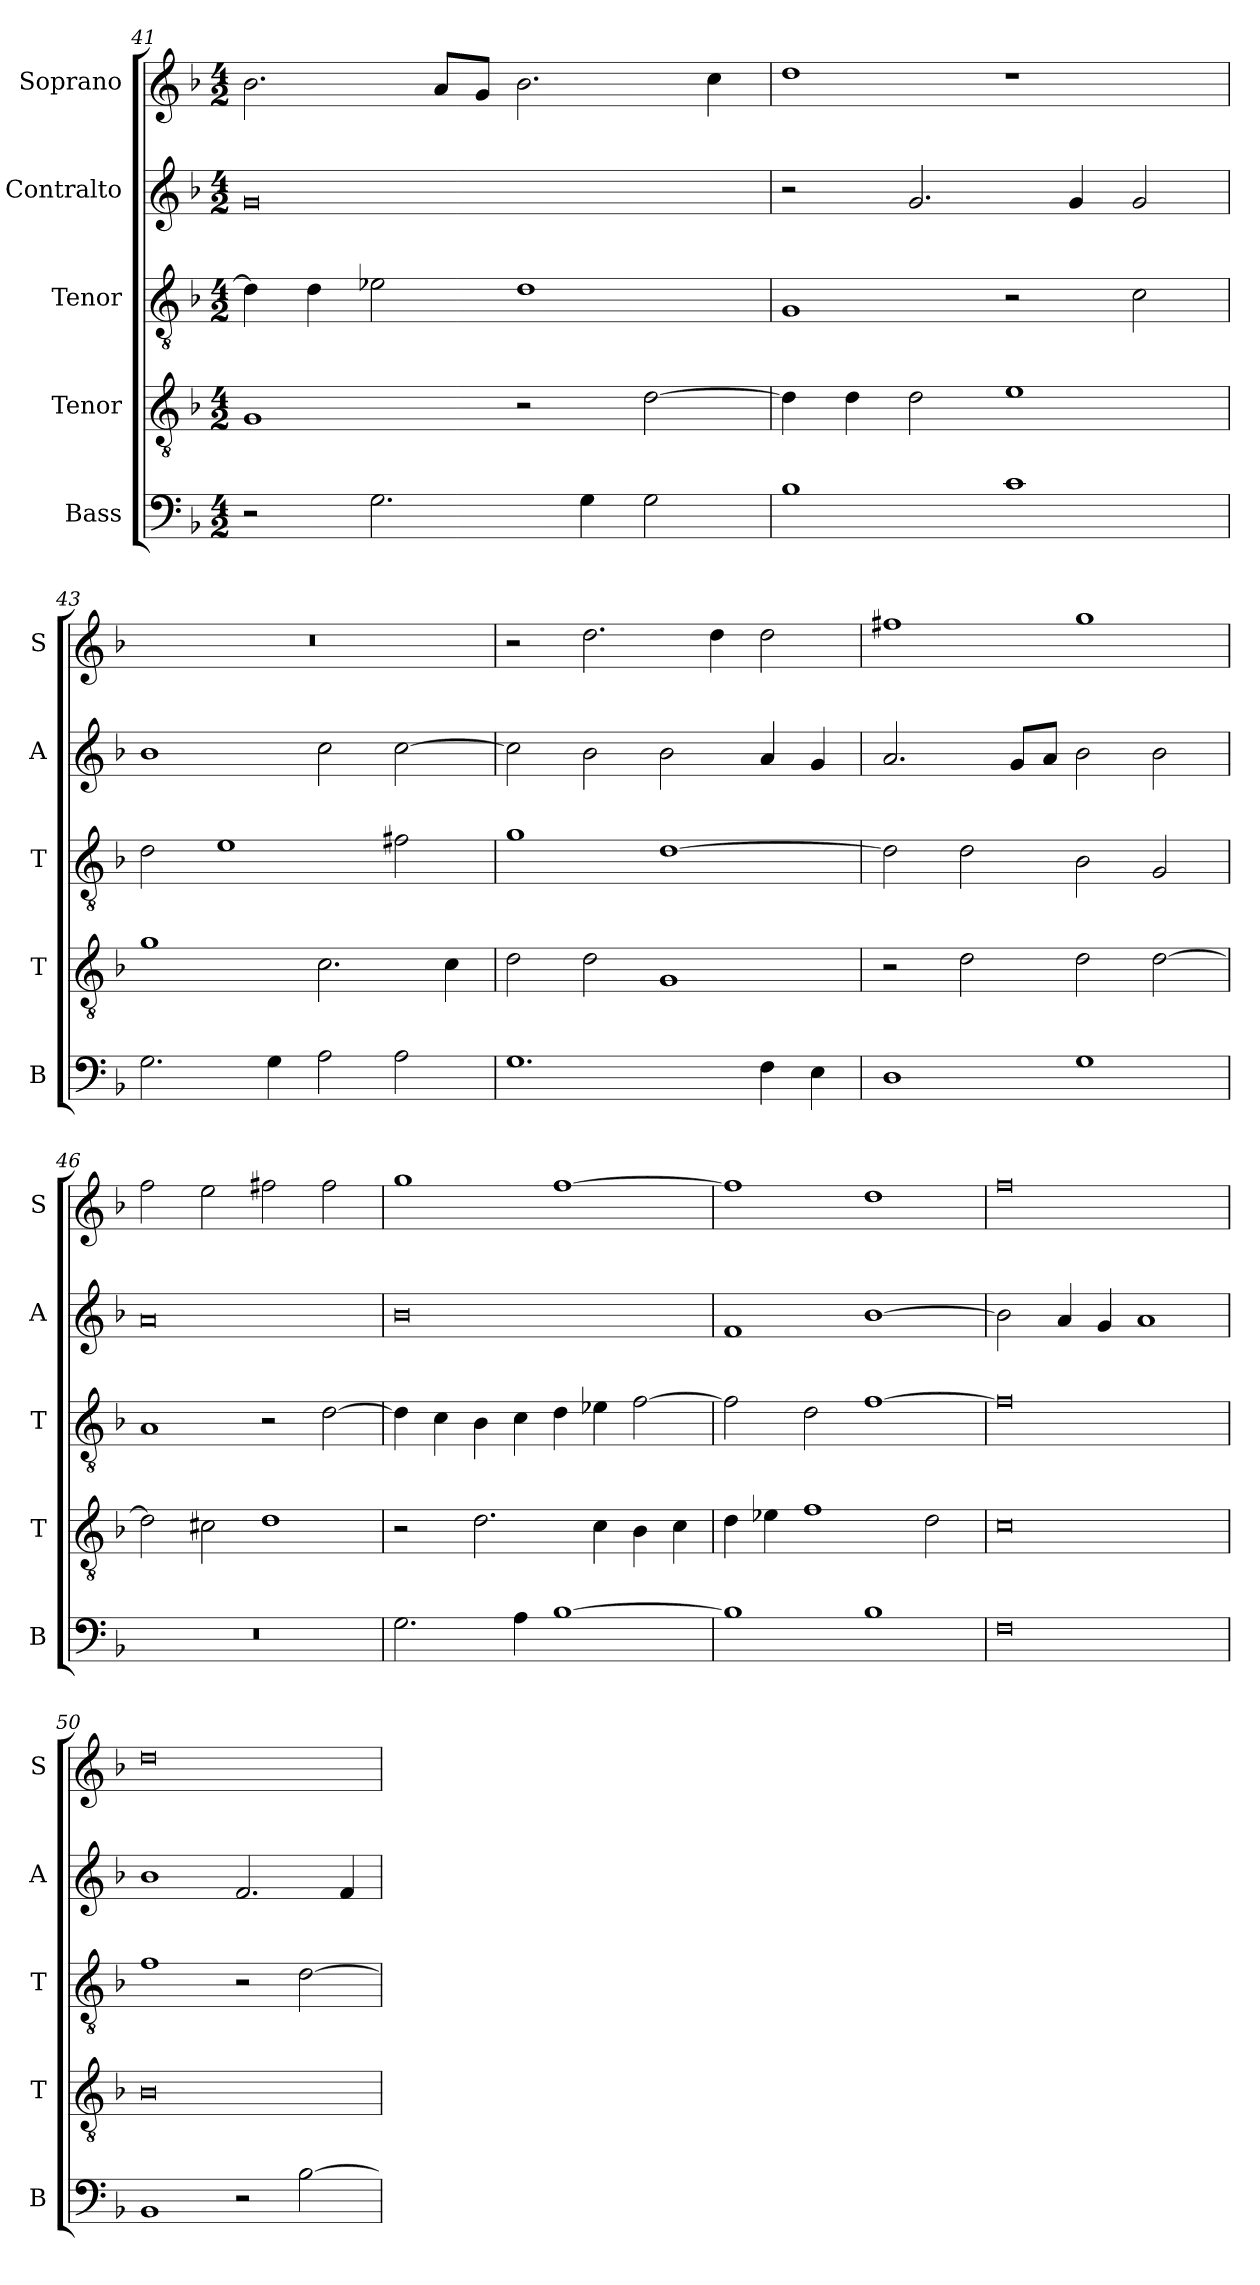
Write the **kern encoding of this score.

**kern	**kern	**kern	**kern	**kern
*part5	*part4	*part3	*part2	*part1
*staff5	*staff4	*staff3	*staff2	*staff1
*I"Bass	*I"Tenor	*I"Tenor	*I"Contralto	*I"Soprano
*I'B	*I'T	*I'T	*I'A	*I'S
*clefF4	*clefGv2	*clefGv2	*clefG2	*clefG2
*k[b-]	*k[b-]	*k[b-]	*k[b-]	*k[b-]
*G:dor	*G:dor	*G:dor	*G:dor	*G:dor
*M4/2	*M4/2	*M4/2	*M4/2	*M4/2
=41	=41	=41	=41	=41
2r	1G	4d]	0g	2.b-
.	.	4d	.	.
2.G	.	2e-X	.	.
.	.	.	.	8a/L
.	.	.	.	8g/J
.	2r	1d	.	2.b-
4G	.	.	.	.
2G	[2d	.	.	.
.	.	.	.	4cc
=42	=42	=42	=42	=42
1B-	4d]	1G	2r	1dd
.	4d	.	.	.
.	2d	.	2.g	.
1c	1e	2r	.	1r
.	.	.	4g	.
.	.	2c	2g	.
=43	=43	=43	=43	=43
2.G	1g	2d	1b-	0r
.	.	1e	.	.
4G	.	.	.	.
2A	2.c	.	2cc	.
2A	.	2f#X	[2cc	.
.	4c	.	.	.
=44	=44	=44	=44	=44
1.G	2d	1g	2cc]	2r
.	2d	.	2b-	2.dd
.	1G	[1d	2b-	.
.	.	.	.	4dd
4F	.	.	4a	2dd
4E	.	.	4g	.
=45	=45	=45	=45	=45
1D	2r	2d]	2.a	1ff#X
.	2d	2d	.	.
.	.	.	8g/L	.
.	.	.	8a/J	.
1G	2d	2B-	2b-	1gg
.	[2d	2G	2b-	.
=46	=46	=46	=46	=46
0r	2d]	1A	0a	2ff
.	2c#X	.	.	2ee
.	1d	2r	.	2ff#X
.	.	[2d	.	2ff#
=47	=47	=47	=47	=47
2.G	2r	4d]	0b-	1gg
.	.	4c	.	.
.	2.d	4B-	.	.
4A	.	4c	.	.
[1B-	.	4d	.	[1ff
.	4c	4e-X	.	.
.	4B-	[2f	.	.
.	4c	.	.	.
=48	=48	=48	=48	=48
1B-]	4d	2f]	1f	1ff]
.	4e-X	.	.	.
.	1f	2d	.	.
1B-	.	[1f	[1b-	1dd
.	2d	.	.	.
=49	=49	=49	=49	=49
0F	0c	0f]	2b-]	0ff
.	.	.	4a	.
.	.	.	4g	.
.	.	.	1a	.
=50	=50	=50	=50	=50
1BB-	0B-	1f	1b-	0dd
2r	.	2r	2.f	.
[2B-	.	[2d	.	.
.	.	.	4f	.
=	=	=	=	=
*-	*-	*-	*-	*-
